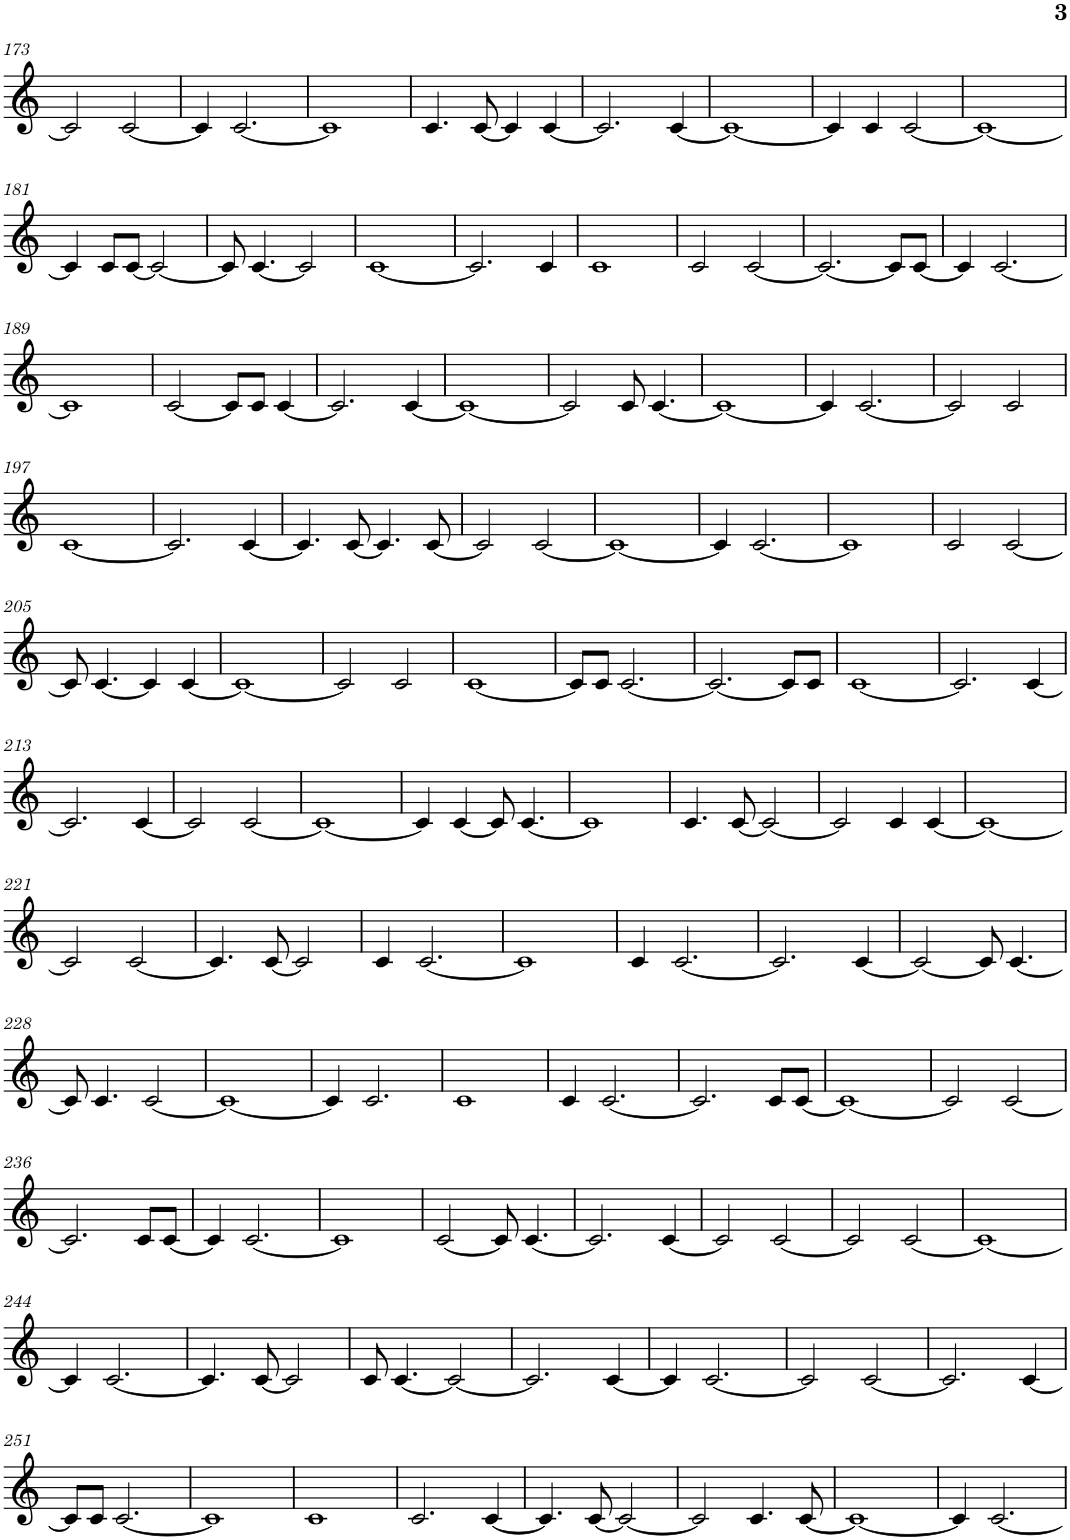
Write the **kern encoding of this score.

**kern
*part1
*staff1
*I"Piano
*I'Pno.
!!LO:PB:g=z
*clefG2
*k[]
*M4/4
=173
2c/]
[2c/
=174
4c/]
[2.c/
=175
1c]
=176
4.c/
[8c/
4c/]
[4c/
=177
2.c/]
[4c/
=178
1c_
=179
4c/]
4c/
[2c/
=180
1c_
!!LO:LB:g=z
=181
4c/]
8c/L
[8c/J
2c/_
=182
8c/]
[4.c/
2c/]
=183
[1c
=184
2.c/]
4c/
=185
1c
=186
2c/
[2c/
=187
2.c/_
8c/L]
[8c/J
=188
4c/]
[2.c/
!!LO:LB:g=z
=189
1c]
=190
[2c/
8c/L]
8c/J
[4c/
=191
2.c/]
[4c/
=192
1c_
=193
2c/]
8c/
[4.c/
=194
1c_
=195
4c/]
[2.c/
=196
2c/]
2c/
!!LO:LB:g=z
=197
[1c
=198
2.c/]
[4c/
=199
4.c/]
[8c/
4.c/]
[8c/
=200
2c/]
[2c/
=201
1c_
=202
4c/]
[2.c/
=203
1c]
=204
2c/
[2c/
!!LO:LB:g=z
=205
8c/]
[4.c/
4c/]
[4c/
=206
1c_
=207
2c/]
2c/
=208
[1c
=209
8c/L]
8c/J
[2.c/
=210
2.c/_
8c/L]
8c/J
=211
[1c
=212
2.c/]
[4c/
!!LO:LB:g=z
=213
2.c/]
[4c/
=214
2c/]
[2c/
=215
1c_
=216
4c/]
[4c/
8c/]
[4.c/
=217
1c]
=218
4.c/
[8c/
2c/_
=219
2c/]
4c/
[4c/
=220
1c_
!!LO:LB:g=z
=221
2c/]
[2c/
=222
4.c/]
[8c/
2c/]
=223
4c/
[2.c/
=224
1c]
=225
4c/
[2.c/
=226
2.c/]
[4c/
=227
2c/_
8c/]
[4.c/
!!LO:LB:g=z
=228
8c/]
4.c/
[2c/
=229
1c_
=230
4c/]
2.c/
=231
1c
=232
4c/
[2.c/
=233
2.c/]
8c/L
[8c/J
=234
1c_
=235
2c/]
[2c/
!!LO:LB:g=z
=236
2.c/]
8c/L
[8c/J
=237
4c/]
[2.c/
=238
1c]
=239
[2c/
8c/]
[4.c/
=240
2.c/]
[4c/
=241
2c/]
[2c/
=242
2c/]
[2c/
=243
1c_
!!LO:LB:g=z
=244
4c/]
[2.c/
=245
4.c/]
[8c/
2c/]
=246
8c/
[4.c/
2c/_
=247
2.c/]
[4c/
=248
4c/]
[2.c/
=249
2c/]
[2c/
=250
2.c/]
[4c/
!!LO:LB:g=z
=251
8c/L]
8c/J
[2.c/
=252
1c]
=253
1c
=254
2.c/
[4c/
=255
4.c/]
[8c/
2c/_
=256
2c/]
4.c/
[8c/
=257
1c_
=258
4c/]
[2.c/
=
*-
